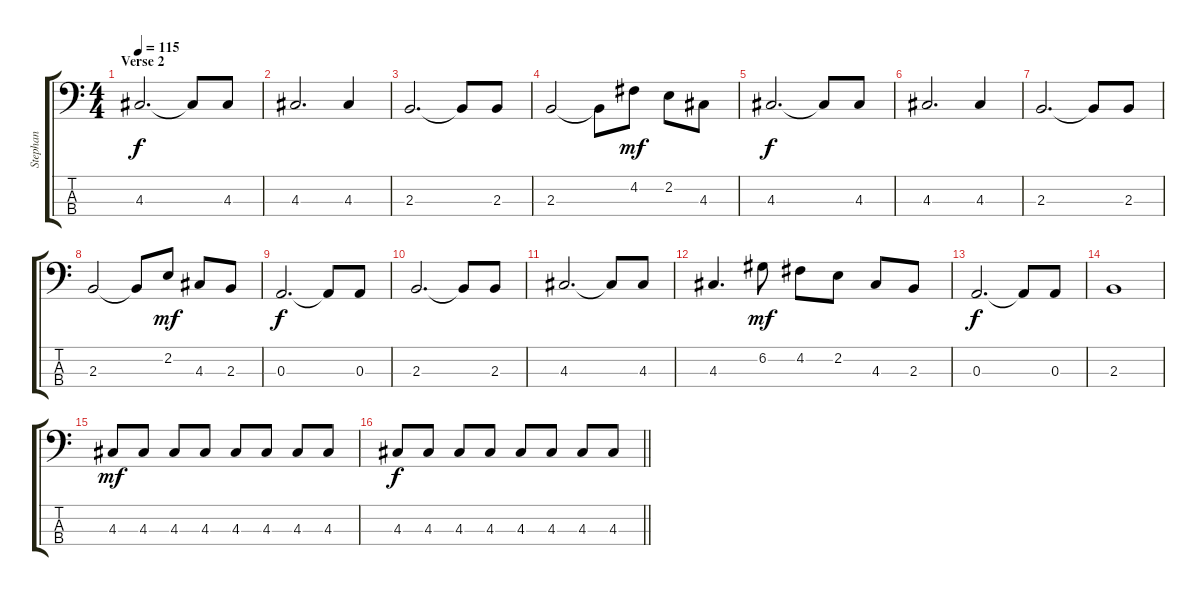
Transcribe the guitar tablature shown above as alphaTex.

\track ("Stephan" "Stephan") {instrument electricbassfinger}
\staff {score tabs}
\tuning (G2 D2 A1 E1) {hide}
\ts (4 4)
\section ("" "Verse 2")
\tempo 115
\clef f4
\ks c
4.3.2{d dy f} 4.3{t}.8 4.3.8 |
4.3.2{d} 4.3.4 |
2.3.2{d} 2.3{t}.8 2.3.8 |
2.3.2 2.3{t}.8 4.2.8{dy mf} 2.2.8 4.3.8 |
4.3.2{d dy f} 4.3{t}.8 4.3.8 |
4.3.2{d} 4.3.4 |
2.3.2{d} 2.3{t}.8 2.3.8 |
2.3.2 2.3{t}.8 2.2.8{dy mf} 4.3.8 2.3.8 |
0.3.2{d dy f} 0.3{t}.8 0.3.8 |
2.3.2{d} 2.3{t}.8 2.3.8 |
4.3.2{d} 4.3{t}.8 4.3.8 |
4.3.4{d} 6.2.8{dy mf} 4.2.8 2.2.8 4.3.8 2.3.8 |
0.3.2{d dy f} 0.3{t}.8 0.3.8 |
2.3.1 |
4.3.8{dy mf volume 11 instrument electricbasspick} 4.3.8 4.3.8 4.3.8 4.3.8 4.3.8 4.3.8 4.3.8 |
\barLineRight lightlight
4.3.8{dy f} 4.3.8 4.3.8 4.3.8 4.3.8 4.3.8 4.3.8 4.3.8
